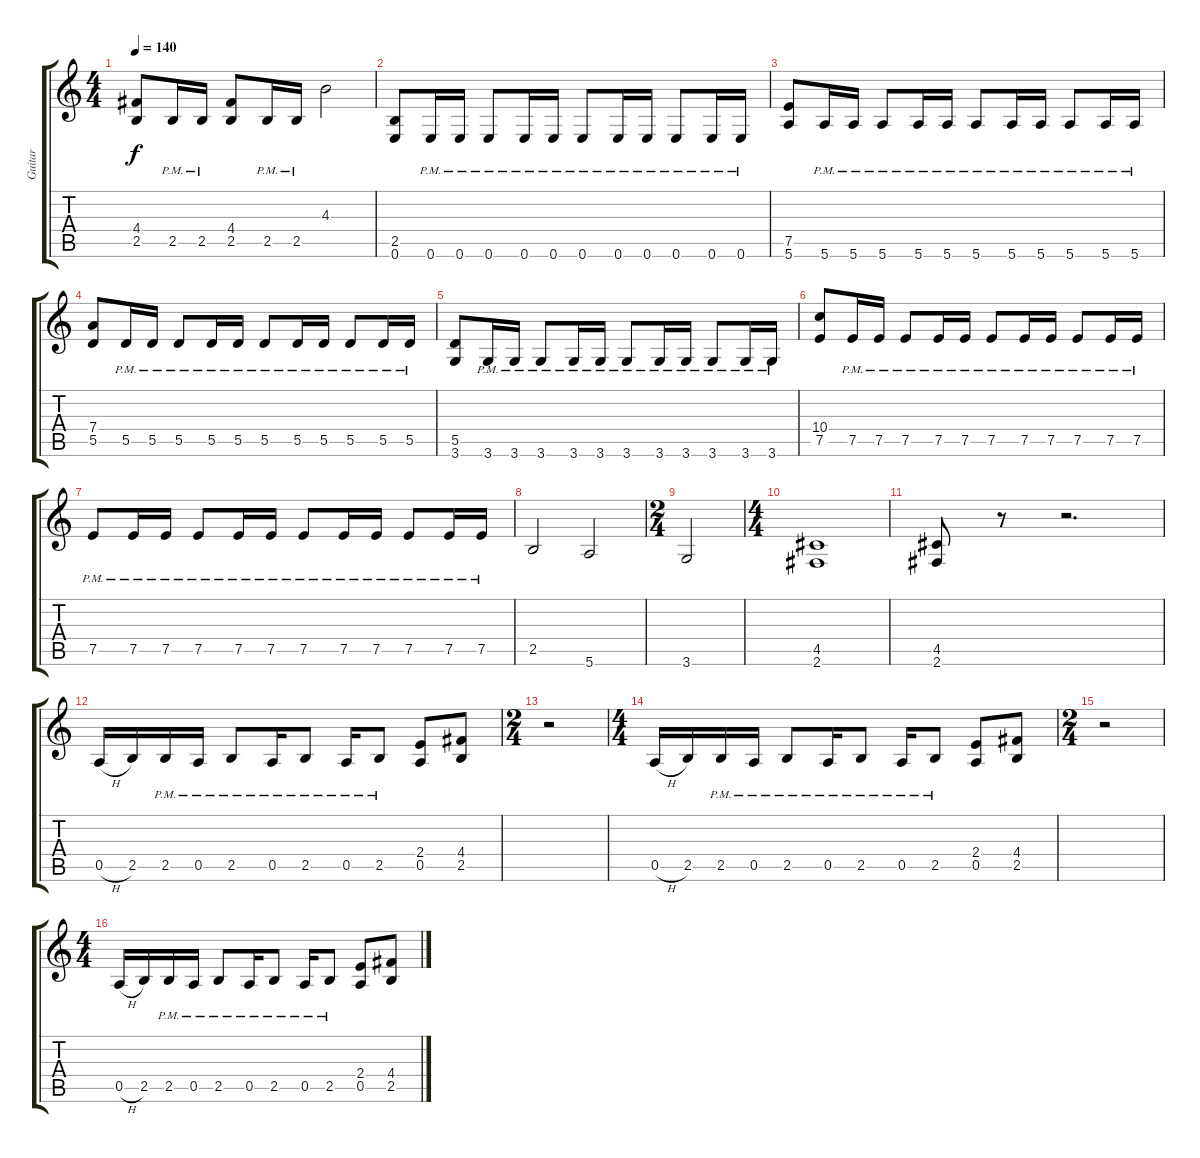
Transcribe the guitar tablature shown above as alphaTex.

\track ("Guitar" "Guitar") {instrument distortionguitar}
\staff {score tabs}
\tuning (E4 B3 G3 D3 A2 E2) {hide}
\ts (4 4)
\tempo 140
\clef g2
\ks c
(4.4 2.5).8{dy f} 2.5{pm}.16 2.5{pm}.16 (4.4 2.5).8 2.5{pm}.16 2.5{pm}.16 4.3.2 |
(2.5 0.6).8 0.6{pm}.16 0.6{pm}.16 0.6{pm}.8 0.6{pm}.16 0.6{pm}.16 0.6{pm}.8 0.6{pm}.16 0.6{pm}.16 0.6{pm}.8 0.6{pm}.16 0.6{pm}.16 |
(7.5 5.6).8 5.6{pm}.16 5.6{pm}.16 5.6{pm}.8 5.6{pm}.16 5.6{pm}.16 5.6{pm}.8 5.6{pm}.16 5.6{pm}.16 5.6{pm}.8 5.6{pm}.16 5.6{pm}.16 |
(7.4 5.5).8 5.5{pm}.16 5.5{pm}.16 5.5{pm}.8 5.5{pm}.16 5.5{pm}.16 5.5{pm}.8 5.5{pm}.16 5.5{pm}.16 5.5{pm}.8 5.5{pm}.16 5.5{pm}.16 |
(5.5 3.6).8 3.6{pm}.16 3.6{pm}.16 3.6{pm}.8 3.6{pm}.16 3.6{pm}.16 3.6{pm}.8 3.6{pm}.16 3.6{pm}.16 3.6{pm}.8 3.6{pm}.16 3.6{pm}.16 |
(10.4 7.5).8 7.5{pm}.16 7.5{pm}.16 7.5{pm}.8 7.5{pm}.16 7.5{pm}.16 7.5{pm}.8 7.5{pm}.16 7.5{pm}.16 7.5{pm}.8 7.5{pm}.16 7.5{pm}.16 |
7.5{pm}.8 7.5{pm}.16 7.5{pm}.16 7.5{pm}.8 7.5{pm}.16 7.5{pm}.16 7.5{pm}.8 7.5{pm}.16 7.5{pm}.16 7.5{pm}.8 7.5{pm}.16 7.5{pm}.16 |
2.5.2 5.6.2 |
\ts (2 4)
3.6.2 |
\ts (4 4)
(4.5 2.6).1 |
(4.5 2.6).8 r.8 r.2{d} |
0.5{h}.16 2.5.16 2.5{pm}.16 0.5{pm}.16 2.5{pm}.8 0.5{pm}.16 2.5{pm}.8 0.5{pm}.16 2.5{pm}.8 (2.4 0.5).8 (4.4 2.5).8 |
\ts (2 4)
r.2 |
\ts (4 4)
0.5{h}.16 2.5.16 2.5{pm}.16 0.5{pm}.16 2.5{pm}.8 0.5{pm}.16 2.5{pm}.8 0.5{pm}.16 2.5{pm}.8 (2.4 0.5).8 (4.4 2.5).8 |
\ts (2 4)
r.2 |
\ts (4 4)
0.5{h}.16 2.5.16 2.5{pm}.16 0.5{pm}.16 2.5{pm}.8 0.5{pm}.16 2.5{pm}.8 0.5{pm}.16 2.5{pm}.8 (2.4 0.5).8 (4.4 2.5).8
